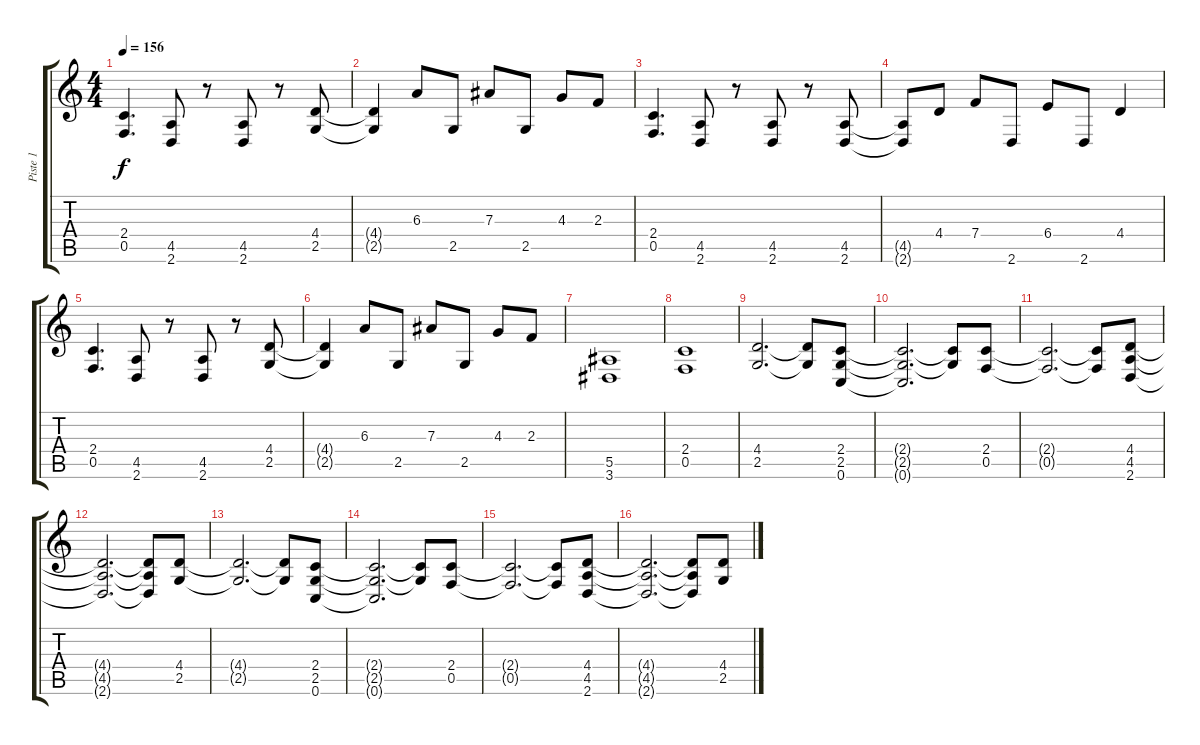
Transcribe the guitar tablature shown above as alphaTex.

\track ("Piste 1" "Piste 1") {instrument distortionguitar}
\staff {score tabs}
\tuning (C4 G3 Eb3 Bb2 F2 C2) {hide}
\ts (4 4)
\tempo 156
\clef g2
\ks c
(2.4 0.5).4{d dy f} (4.5 2.6).8 r.8 (4.5 2.6).8 r.8 (4.4 2.5).8 |
(4.4{t} 2.5{t}).4 6.3.8 2.5.8 7.3.8 2.5.8 4.3.8 2.3.8 |
(2.4 0.5).4{d} (4.5 2.6).8 r.8 (4.5 2.6).8 r.8 (4.5 2.6).8 |
(4.5{t} 2.6{t}).8 4.4.8 7.4.8 2.6.8 6.4.8 2.6.8 4.4.4 |
(2.4 0.5).4{d} (4.5 2.6).8 r.8 (4.5 2.6).8 r.8 (4.4 2.5).8 |
(4.4{t} 2.5{t}).4 6.3.8 2.5.8 7.3.8 2.5.8 4.3.8 2.3.8 |
(5.5 3.6).1 |
(2.4 0.5).1 |
(4.4 2.5).2{d} (4.4{t} 2.5{t}).8 (2.4 2.5 0.6).8 |
(2.4{t} 2.5{t} 0.6{t}).2{d} (2.4{t} 2.5{t}).8 (2.4 0.5).8 |
(2.4{t} 0.5{t}).2{d} (2.4{t} 0.5{t}).8 (4.4 4.5 2.6).8 |
(4.4{t} 4.5{t} 2.6{t}).2{d} (4.4{t} 4.5{t} 2.6{t}).8 (4.4 2.5).8 |
(4.4{t} 2.5{t}).2{d} (4.4{t} 2.5{t}).8 (2.4 2.5 0.6).8 |
(2.4{t} 2.5{t} 0.6{t}).2{d} (2.4{t} 2.5{t}).8 (2.4 0.5).8 |
(2.4{t} 0.5{t}).2{d} (2.4{t} 0.5{t}).8 (4.4 4.5 2.6).8 |
(4.4{t} 4.5{t} 2.6{t}).2{d} (4.4{t} 4.5{t} 2.6{t}).8 (4.4 2.5).8
